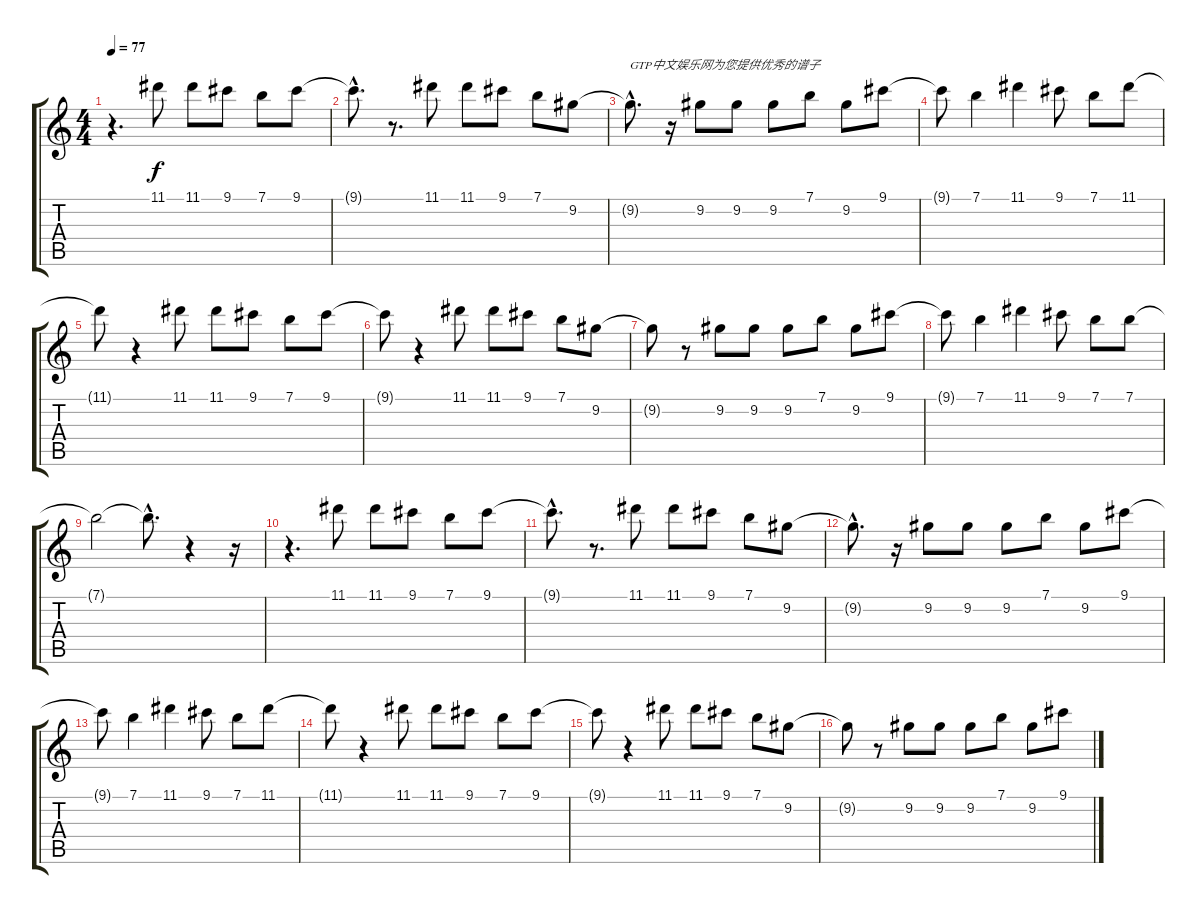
\track "" {instrument overdrivenguitar}
\staff {score tabs}
\tuning (E4 B3 G3 D3 A2 E2) {hide}
\ts (4 4)
\tempo 77
\clef g2
\ks c
r.4{d dy f instrument overdrivenguitar} 11.1.8 11.1.8 9.1.8 7.1.8 9.1.8 |
9.1{hac t}.8{d} r.8{d} 11.1.8 11.1.8 9.1.8 7.1.8 9.2.8 |
9.2{hac t}.8{d txt "GTP中文娱乐网为您提供优秀的谱子"} r.16 9.2.8 9.2.8 9.2.8 7.1.8 9.2.8 9.1.8 |
9.1{t}.8 7.1.4 11.1.4 9.1.8 7.1.8 11.1.8 |
11.1{t}.8 r.4 11.1.8 11.1.8 9.1.8 7.1.8 9.1.8 |
9.1{t}.8 r.4 11.1.8 11.1.8 9.1.8 7.1.8 9.2.8 |
9.2{t}.8 r.8 9.2.8 9.2.8 9.2.8 7.1.8 9.2.8 9.1.8 |
9.1{t}.8 7.1.4 11.1.4 9.1.8 7.1.8 7.1.8 |
7.1{t}.2 7.1{hac t}.8{d} r.4 r.16 |
r.4{d} 11.1.8 11.1.8 9.1.8 7.1.8 9.1.8 |
9.1{hac t}.8{d} r.8{d} 11.1.8 11.1.8 9.1.8 7.1.8 9.2.8 |
9.2{hac t}.8{d} r.16 9.2.8 9.2.8 9.2.8 7.1.8 9.2.8 9.1.8 |
9.1{t}.8 7.1.4 11.1.4 9.1.8 7.1.8 11.1.8 |
11.1{t}.8 r.4 11.1.8 11.1.8 9.1.8 7.1.8 9.1.8 |
9.1{t}.8 r.4 11.1.8 11.1.8 9.1.8 7.1.8 9.2.8 |
9.2{t}.8 r.8 9.2.8 9.2.8 9.2.8 7.1.8 9.2.8 9.1.8
